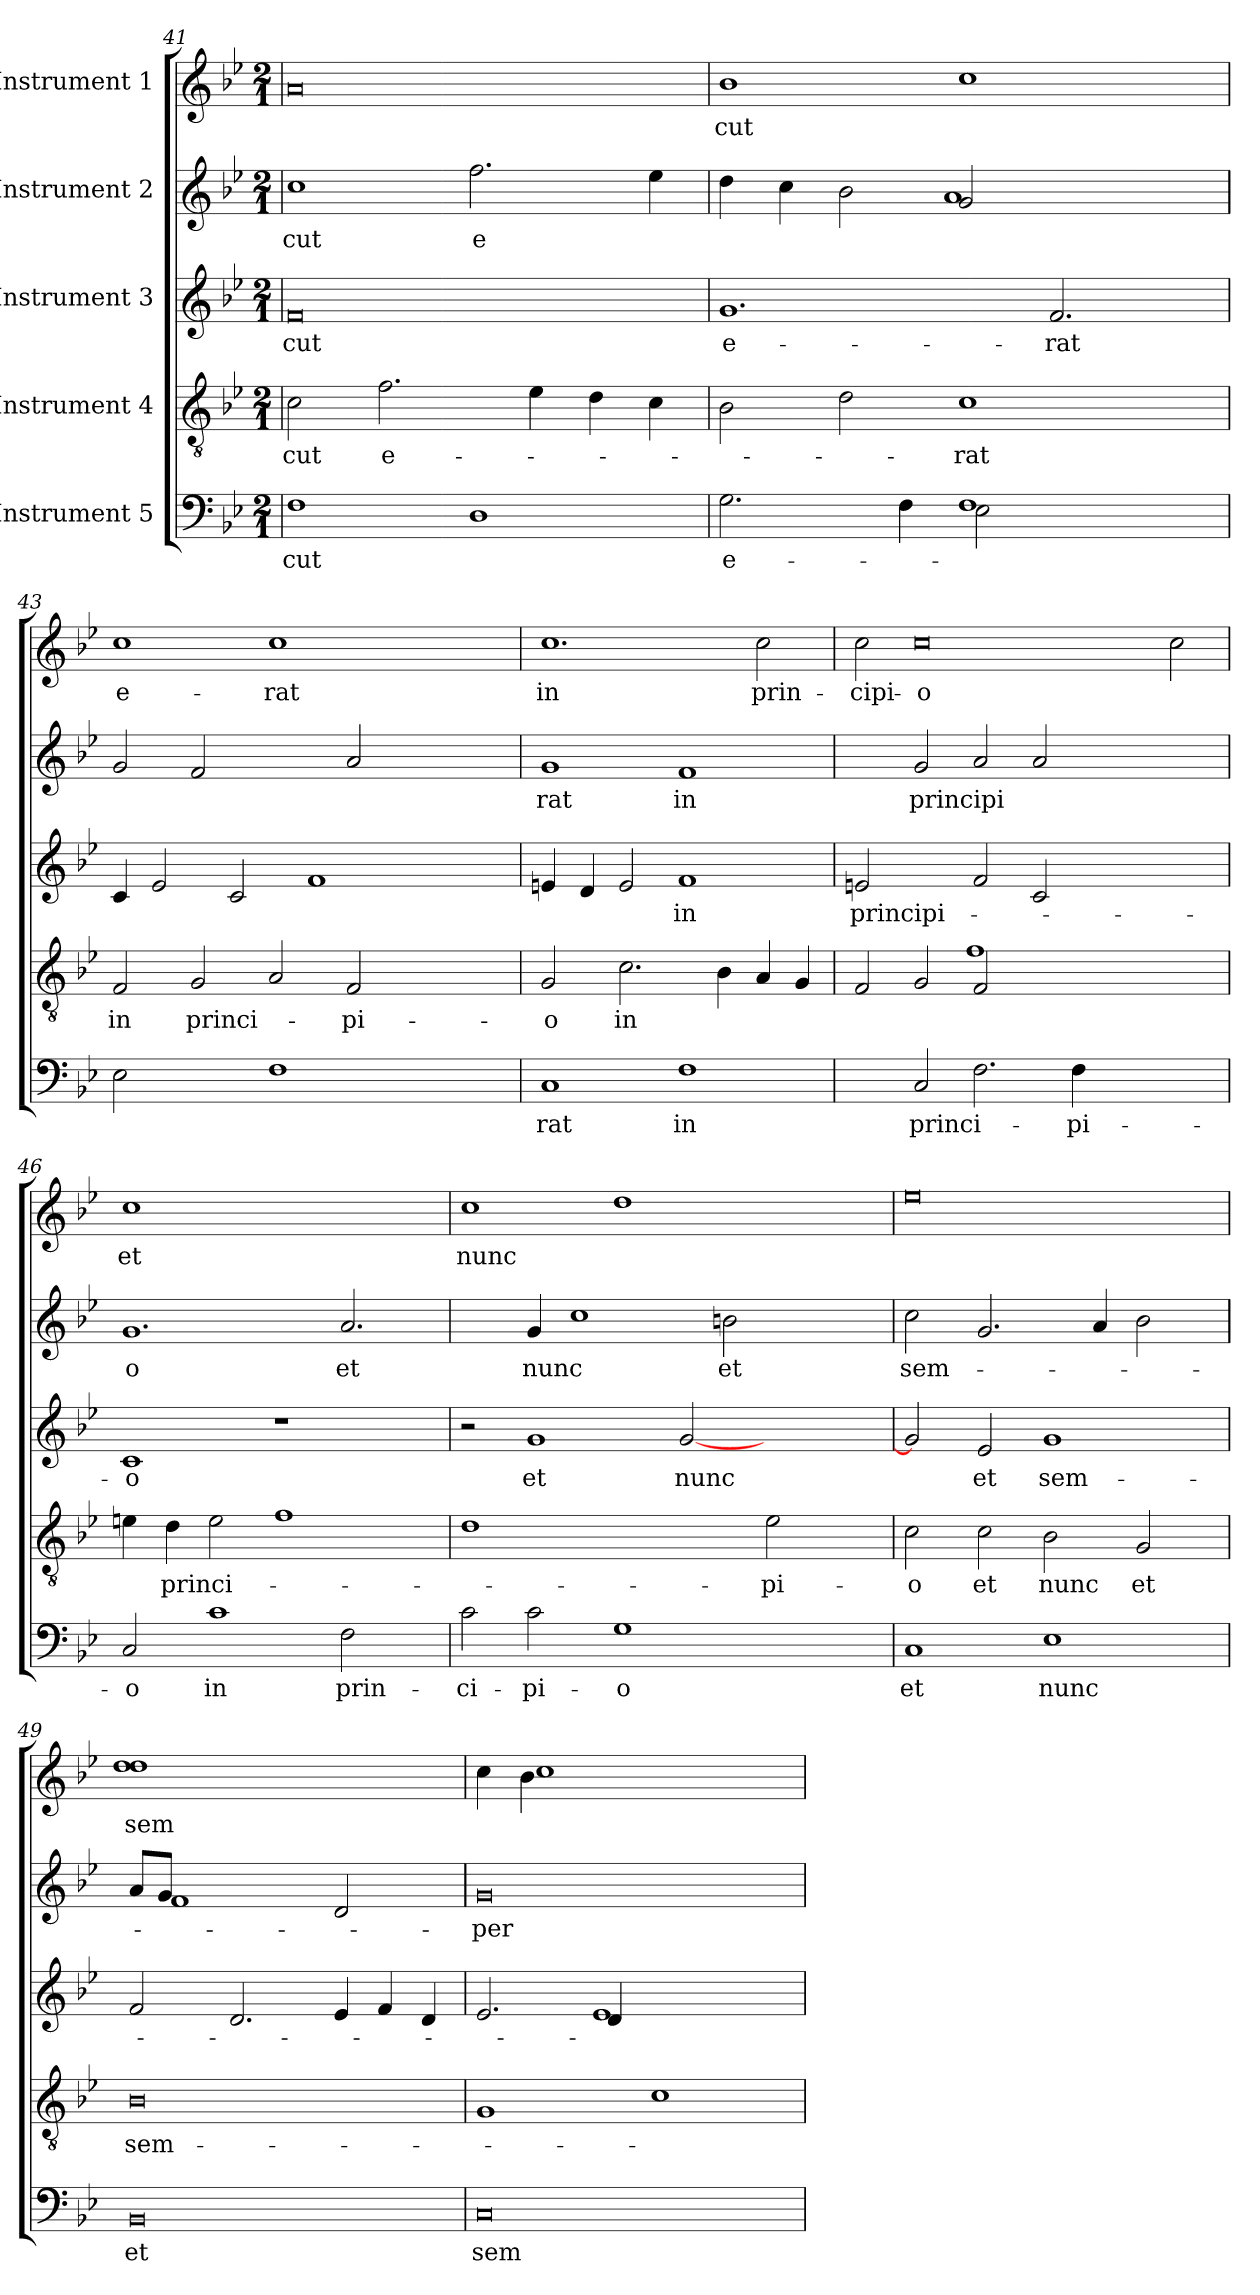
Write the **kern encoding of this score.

**kern	**text	**kern	**text	**kern	**text	**kern	**text	**kern	**text
*part5	*part5	*part4	*part4	*part3	*part3	*part2	*part2	*part1	*part1
*staff5	*staff5	*staff4	*staff4	*staff3	*staff3	*staff2	*staff2	*staff1	*staff1
*I"Instrument 5	*	*I"Instrument 4	*	*I"Instrument 3	*	*I"Instrument 2	*	*I"Instrument 1	*
*clefF4	*	*clefGv2	*	*clefG2	*	*clefG2	*	*clefG2	*
*k[b-e-]	*	*k[b-e-]	*	*k[b-e-]	*	*k[b-e-]	*	*k[b-e-]	*
*B-:	*	*B-:	*	*B-:	*	*B-:	*	*B-:	*
*M2/1	*	*M2/1	*	*M2/1	*	*M2/1	*	*M2/1	*
=41	=41!	=41	=41!	=41	=41!	=41	=41!	=41!	=41!
!	!LO:LY:b:cj	!	!LO:LY:b:cj	!	!LO:LY:b:cj	!	!LO:LY:b:cj	!	!
1F	-cut	2c\	-cut	0f	-cut	1cc	cut	0a	.
!	!	!	!LO:LY:b:cj	!	!	!	!	!	!
.	.	2.f\	e-	.	.	.	.	.	.
!	!	!	!	!	!	!	!LO:LY:b:cj	!	!
1D	.	.	.	.	.	2.ff\	e	.	.
.	.	4e-\	.	.	.	.	.	.	.
.	.	4d\	.	.	.	.	.	.	.
.	.	4c\	.	.	.	4ee-\	.	.	.
=42	=42!	=42	=42!	=42	=42!	=42	=42!	=42!	=42!
*^	*	*	*	*	*	*	*	*	*
!	!	!LO:LY:b:cj	!	!	!	!LO:LY:b:cj	!	!	!	!LO:LY:b:cj
*	*	*	*	*	*	*	*^	*	*	*
1ryy	2.G\	e-	2B-\	.	1.g	e-	1ryy	4dd\	.	1b-	-cut
.	.	.	.	.	.	.	.	4cc\	.	.	.
.	.	.	2d\	.	.	.	.	2b-\	.	.	.
.	4F\	.	.	.	.	.	.	.	.	.	.
!	!	!	!	!LO:LY:b:cj	!	!	!	!	!	!	!
1F	2E-\	.	1c	-rat	.	.	2g/	1a	.	1cc	.
!	!	!	!	!	!	!LO:LY:b	!	!	!	!	!
.	4ryy	.	.	.	2.f/	-rat	4ryy	.	.	.	.
.	2ryy	.	.	.	.	.	2ryy	.	.	.	.
4ryy	.	.	4ryy	.	.	.	.	4ryy	.	4ryy	.
*v	*v	*	*	*	*	*	*	*	*	*	*
=43	=43!	=43	=43!	=43	=43!	=43	=43	=43!	=43!	=43!
!LO:N:vis=2	!	!	!LO:LY:b:cj	!	!	!	!	!	!	!LO:LY:b:cj
*	*	*	*	*	*	*v	*v	*	*	*
1E-\	.	2F/	in	4c/	.	2g/	.	1cc	e-
.	.	.	.	2e-/	.	.	.	.	.
!	!	!	!LO:LY:b:cj	!	!	!	!	!	!
.	.	2G/	princi-	.	.	2f/	.	.	.
.	.	.	.	2c/	.	.	.	.	.
!LO:N:vis=1	!	!	!	!	!	!	!	!	!LO:LY:b:cj
0F	.	2A/	.	.	.	2ryy	.	1cc	-rat
.	.	.	.	1f	.	.	.	.	.
!	!	!	!LO:LY:b:cj	!	!	!	!	!	!
.	.	2F/	-pi-	.	.	2a/	.	.	.
.	.	1ryy	.	.	.	1ryy	.	1ryy	.
.	.	.	.	2.ryy	.	.	.	.	.
=44	=44!	=44	=44!	=44	=44!	=44	=44!	=44!	=44!
!	!LO:LY:b:cj	!	!LO:LY:b:cj	!	!	!	!LO:LY:b:cj	!	!LO:LY:b:cj
1C	-rat	2G/	-o	4en/	.	1g	rat	1.cc	in
.	.	.	.	4d/	.	.	.	.	.
!	!	!	!LO:LY:b:cj	!	!	!	!	!	!
.	.	2.c\	in	2e/	.	.	.	.	.
!	!LO:LY:b:cj	!	!	!	!LO:LY:b:cj	!	!LO:LY:b:cj	!	!
1F	in	.	.	1f	in	1f	in	.	.
.	.	4B-\	.	.	.	.	.	.	.
!	!	!	!	!	!	!	!	!	!LO:LY:b:cj
.	.	4A/	.	.	.	.	.	2cc\	prin-
.	.	4G/	.	.	.	.	.	.	.
=45	=45!	=45	=45!	=45	=45!	=45	=45!	=45!	=45!
*	*	*^	*	*	*	*	*	*	*
!	!	!	!	!	!	!LO:LY:b:cj	!	!	!	!LO:LY:b
2ryy	.	2F/	1ryy	.	2en/	principi-	2ryy	.	2cc\	-cipi-
!	!LO:LY:b:cj	!	!	!	!	!	!	!LO:LY:b:cj	!	!LO:LY:b:cj
2C/	princi-	2G/	.	.	2ryy	.	2g/	principi	0cc	-o
2.F\	.	2F/	1f	.	2f/	.	2a/	.	.	.
.	.	1ryy	.	.	2c/	.	2a/	.	.	.
!	!LO:LY:b:cj	!	!	!	!	!	!	!	!	!
4F\	-pi-	.	.	.	.	.	.	.	.	.
1ryy	.	.	1ryy	.	1ryy	.	1ryy	.	.	.
.	.	2ryy	.	.	.	.	.	.	2cc\	.
*	*	*v	*v	*	*	*	*	*	*	*
=46	=46!	=46	=46!	=46	=46!	=46	=46!	=46!	=46!
!	!LO:LY:b:cj	!	!	!	!LO:LY:b:cj	!	!LO:LY:b:cj	!LO:N:vis=1	!LO:LY:b:cj
2C/	-o	4en\	.	1c	-o	1.g	o	0cc	et
!	!	!	!LO:LY:b	!	!	!	!	!	!
.	.	4d\	princi-	.	.	.	.	.	.
!	!LO:LY:b:cj	!	!	!	!	!	!	!	!
1c	in	2e\	.	.	.	.	.	.	.
.	.	1f	.	1r	.	.	.	.	.
!	!LO:LY:b:cj	!	!	!	!	!	!LO:LY:b:cj	!	!
2F\	prin-	.	.	.	.	2.a/	et	.	.
4ryy	.	4ryy	.	4ryy	.	.	.	4ryy	.
=47	=47!	=47	=47!	=47	=47!	=47	=47!	=47!	=47!
!	!LO:LY:b:cj	!LO:N:vis=1	!	!	!	!	!	!	!LO:LY:b
2c\	-ci-	0d	.	2r	.	2ryy	.	1cc	nunc
!	!LO:LY:b:cj	!	!	!	!LO:LY:b:cj	!	!LO:LY:b	!	!
2c\	-pi-	.	.	1g	et	4g/	nunc	.	.
.	.	.	.	.	.	1cc	.	.	.
!	!LO:LY:b:cj	!	!	!	!	!	!	!	!
1G	-o	.	.	.	.	.	.	1dd	.
!	!	!	!	!	!LO:LY:b	!	!	!	!
.	.	.	.	[>2g/	nunc	.	.	.	.
!	!	!	!	!	!	!	!LO:LY:b:cj	!	!
.	.	.	.	.	.	2bn\	et	.	.
!	!	!LO:N:vis=2	!LO:LY:b:cj	!	!	!	!	!	!
1ryy	.	1e-\	-pi-	1ryy	.	.	.	1ryy	.
.	.	.	.	.	.	2.ryy	.	.	.
!!LO:LB:g=z
=48	=48!	=48	=48!	=48	=48!	=48	=48!	=48!	=48!
!	!LO:LY:b:cj	!	!LO:LY:b:cj	!	!	!	!LO:LY:b	!	!
*	*	*	*	*	*	*^	*	*	*
1C	et	2c\	-o	2g/]	.	2cc\	64ryy	sem-	0ee-	.
.	.	.	.	.	.	.	1ryy	.	.	.
!	!	!	!LO:LY:b:cj	!	!LO:LY:b:cj	!	!	!	!	!
.	.	2c\	et	2e-/	et	2.g/	.	.	.	.
!	!LO:LY:b:cj	!	!LO:LY:b:cj	!	!LO:LY:b	!	!	!	!	!
1E-	nunc	2B-\	nunc	1g	sem-	.	.	.	.	.
.	.	.	.	.	.	.	2ryy	.	.	.
.	.	.	.	.	.	4a/	.	.	.	.
!	!	!	!LO:LY:b:cj	!	!	!	!	!	!	!
.	.	2G/	et	.	.	2b-\	.	.	.	.
.	.	.	.	.	.	.	4ryy	.	.	.
.	.	.	.	.	.	.	8...ryy	.	.	.
=49	=49!	=49	=49!	=49	=49!	=49	=49	=49!	=49!	=49!
!	!LO:LY:b:cj	!	!LO:LY:b	!	!	!	!	!	!LO:N:vis=1	!LO:LY:b
0BB-	et	0B-	sem-	2f/	.	8a/L	8ryy	.	0dd 0dd	sem
.	.	.	.	.	.	8g/J	1f	.	.	.
.	.	.	.	.	.	4ryy	.	.	.	.
.	.	.	.	2.d/	.	1.ryy	.	.	.	.
.	.	.	.	.	.	.	8ryy	.	.	.
.	.	.	.	4e-/	.	.	2d/	.	.	.
.	.	.	.	4f/	.	.	.	.	.	.
.	.	.	.	4d/	.	.	4ryy	.	.	.
=50	=50!	=50	=50!	=50	=50!	=50	=50	=50!	=50!	=50!
!	!LO:LY:b:cj	!	!	!	!	!LO:N:vis=0.	!	!LO:LY:b:cj	!	!
*	*	*	*	*^	*	*v	*v	*	*^	*
0C	sem-	1G	.	2.e-/	2.ryy	.	0g	-per	4cc\	4ryy	.
.	.	.	.	.	.	.	.	.	4b-\	1cc	.
.	.	.	.	.	.	.	.	.	2.ryy	.	.
.	.	.	.	4d/	1e-	.	.	.	.	.	.
.	.	1c	.	4ryy	.	.	.	.	.	.	.
.	.	.	.	2.ryy	.	.	.	.	2.ryy	2.ryy	.
.	.	.	.	.	4ryy	.	.	.	.	.	.
*	*	*	*	*v	*v	*	*	*	*v	*v	*
=	=!	=	=!	=	=!	=	=!	=!	=!
*-	*-	*-	*-	*-	*-	*-	*-	*-	*-
